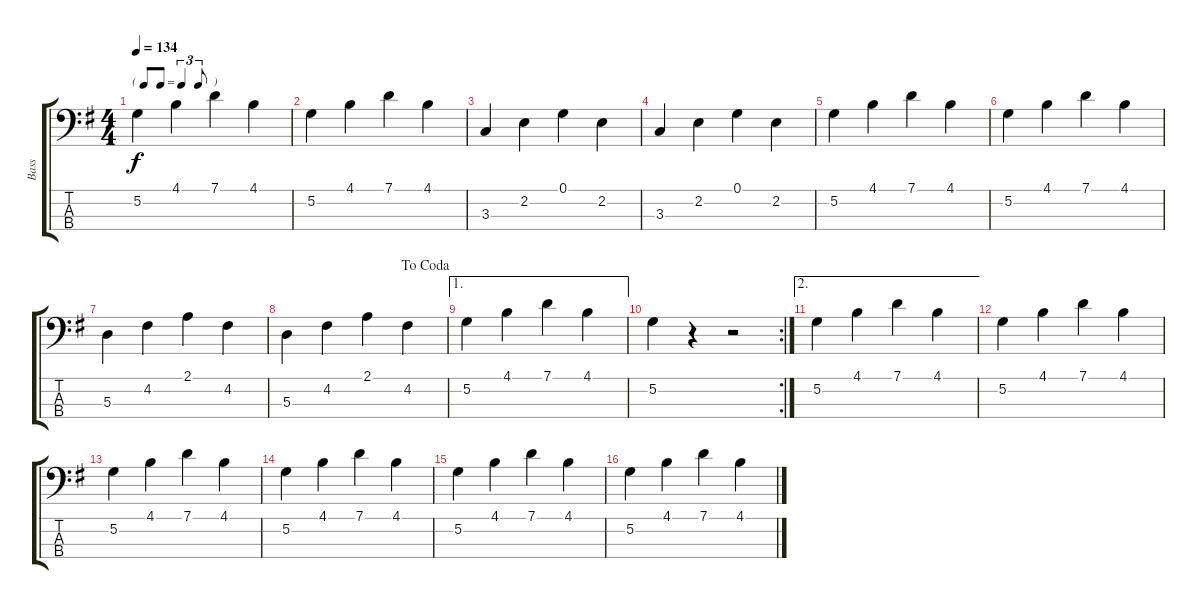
\track ("Bass " "Bass ") {instrument electricbassfinger}
\staff {score tabs}
\tuning (G2 D2 A1 E1) {hide}
\ts (4 4)
\tf triplet8th
\tempo 134
\clef f4
\ks g
5.2.4{dy f} 4.1.4 7.1.4 4.1.4 |
5.2.4 4.1.4 7.1.4 4.1.4 |
3.3.4 2.2.4 0.1.4 2.2.4 |
3.3.4 2.2.4 0.1.4 2.2.4 |
5.2.4 4.1.4 7.1.4 4.1.4 |
5.2.4 4.1.4 7.1.4 4.1.4 |
5.3.4 4.2.4 2.1.4 4.2.4 |
\jump dacoda
5.3.4 4.2.4 2.1.4 4.2.4 |
\ae 1
5.2.4 4.1.4 7.1.4 4.1.4 |
\rc 2
5.2.4 r.4 r.2 |
\ae 2
5.2.4 4.1.4 7.1.4 4.1.4 |
5.2.4 4.1.4 7.1.4 4.1.4 |
5.2.4 4.1.4 7.1.4 4.1.4 |
5.2.4 4.1.4 7.1.4 4.1.4 |
5.2.4 4.1.4 7.1.4 4.1.4 |
5.2.4 4.1.4 7.1.4 4.1.4
